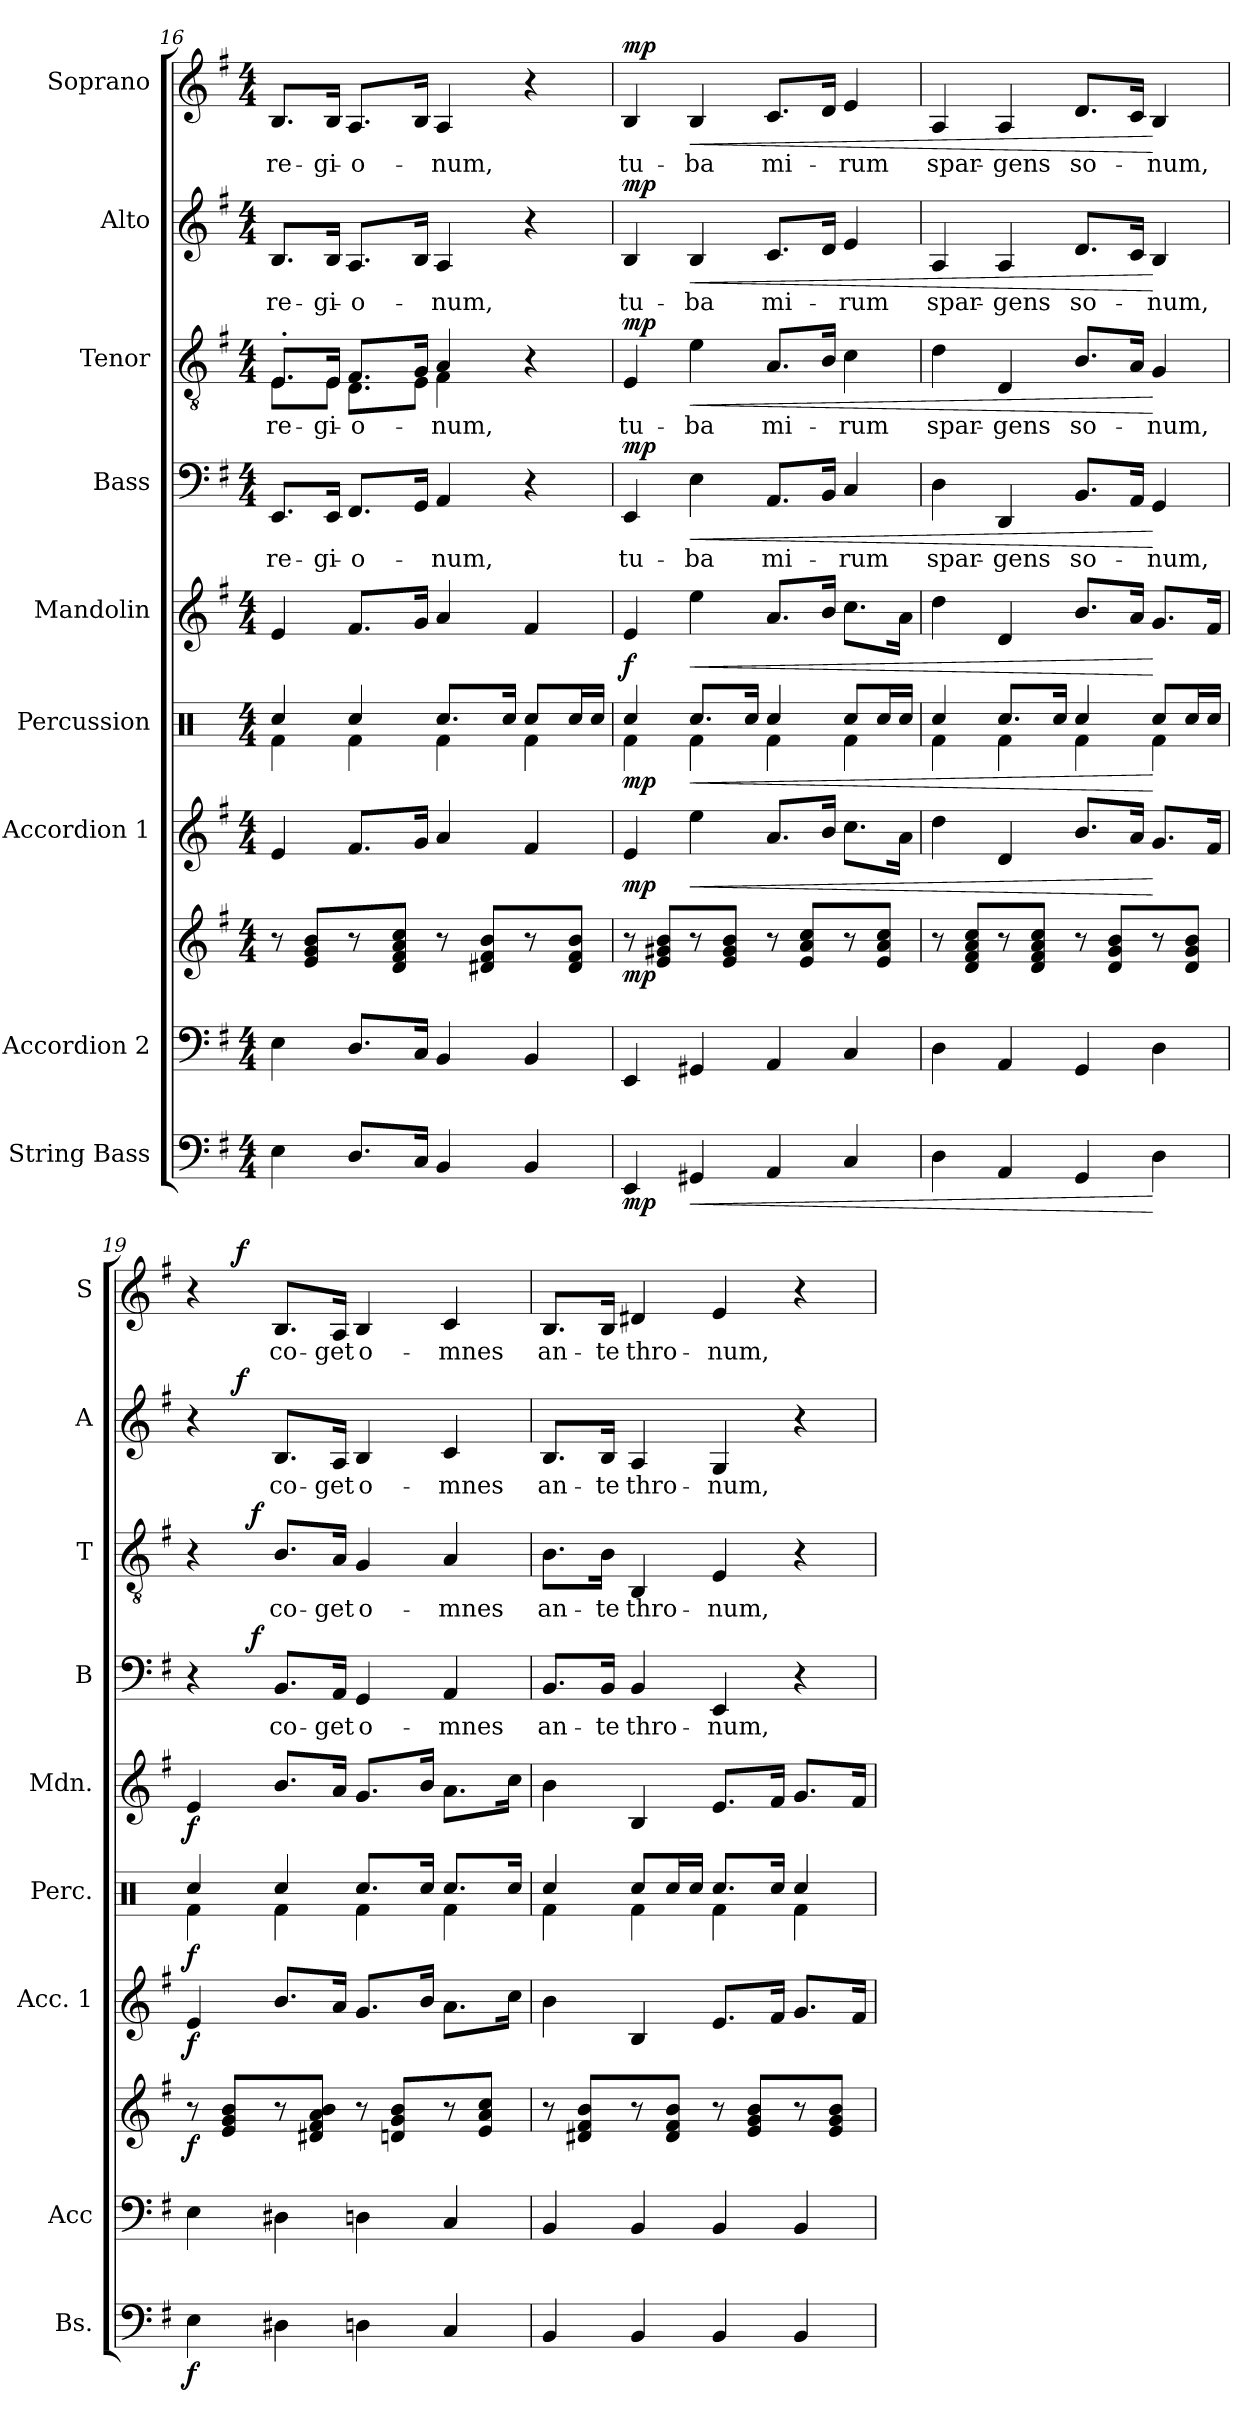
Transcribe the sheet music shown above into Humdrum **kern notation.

**kern	**dynam	**kern	**kern	**dynam	**kern	**dynam	**kern	**dynam	**kern	**dynam	**kern	**text	**dynam	**kern	**text	**dynam	**kern	**text	**dynam	**kern	**text	**dynam
*part9	*part9	*part8	*part8	*part8	*part7	*part7	*part6	*part6	*part5	*part5	*part4	*part4	*part4	*part3	*part3	*part3	*part2	*part2	*part2	*part1	*part1	*part1
*staff10	*staff10	*staff9	*staff8	*staff8/9	*staff7	*staff7	*staff6	*staff6	*staff5	*staff5	*staff4	*staff4	*staff4	*staff3	*staff3	*staff3	*staff2	*staff2	*staff2	*staff1	*staff1	*staff1
*I"String Bass	*	*I"Accordion 2	*	*	*I"Accordion 1	*	*I"Percussion	*	*I"Mandolin	*	*I"Bass	*	*	*I"Tenor	*	*	*I"Alto	*	*	*I"Soprano	*	*
*I'Bs.	*	*I'Acc	*	*	*I'Acc. 1	*	*I'Perc.	*	*I'Mdn.	*	*I'B	*	*	*I'T	*	*	*I'A	*	*	*I'S	*	*
*clefF4	*	*clefF4	*clefG2	*	*clefG2	*	*clefX	*	*clefG2	*	*clefF4	*	*	*clefGv2	*	*	*clefG2	*	*	*clefG2	*	*
*ITrd4c7	*	*ITrd-3c-5	*ITrd-3c-5	*	*ITrd-3c-5	*	*	*	*ITrd4c7	*	*ITrd-3c-5	*	*	*ITrd-3c-5	*	*	*ITrd-3c-5	*	*	*ITrd-3c-5	*	*
*k[]	*	*k[]	*k[]	*	*k[]	*	*k[]	*	*k[]	*	*k[]	*	*	*k[]	*	*	*k[]	*	*	*k[]	*	*
*C:	*	*C:	*C:	*	*C:	*	*C:	*	*C:	*	*C:	*	*	*C:	*	*	*C:	*	*	*C:	*	*
*M4/4	*	*M4/4	*M4/4	*	*M4/4	*	*M4/4	*	*M4/4	*	*M4/4	*	*	*M4/4	*	*	*M4/4	*	*	*M4/4	*	*
=16	=16	=16	=16	=16	=16	=16	=16	=16	=16	=16	=16	=16	=16	=16	=16	=16	=16	=16	=16	=16	=16	=16
*	*	*	*	*	*	*	*^	*	*	*	*	*	*	*	*	*	*	*	*	*	*	*
!	!	!	!	!	!	!	!	!	!	!	!	!	!LO:LY:b	!	!	!LO:LY:b	!	!	!LO:LY:b	!	!	!LO:LY:b	!
*	*	*	*	*	*	*	*	*	*	*	*	*	*	*	*^	*	*	*	*	*	*	*	*
*	*	*	*	*	*	*	*	*	*	*	*	*	*	*	*	*^	*	*	*	*	*	*	*	*
*	*	*	*	*	*	*	*	*	*	*	*	*	*	*	*	*	*^	*	*	*	*	*	*	*	*
4AA\	.	4A\	8r	.	4a/	.	4Rcc/	4Rf\	.	4A/	.	8.AA/L	re-	.	8.A'>/L	8.A\L	4ryy	2ryy	re-	.	8.e/L	re-	.	8.e/L	re-	.
.	.	.	8a/ 8cc/ 8ee/L	.	.	.	.	.	.	.	.	.	.	.	.	.	.	.	.	.	.	.	.	.	.	.
!	!	!	!	!	!	!	!	!	!	!	!	!	!LO:LY:b	!	!	!	!	!	!LO:LY:b	!	!	!LO:LY:b	!	!	!LO:LY:b	!
.	.	.	.	.	.	.	.	.	.	.	.	16AA/Jk	-gi-	.	16A/Jk	8A\J	.	.	-gi-	.	16e/Jk	-gi-	.	16e/Jk	-gi-	.
!	!	!	!	!	!	!	!	!	!	!	!	!	!LO:LY:b	!	!	!	!	!	!LO:LY:b	!	!	!LO:LY:b	!	!	!LO:LY:b	!
8.GG/L	.	8.G/L	8r	.	8.b/L	.	4Rcc/	4Rf\	.	8.B/L	.	8.BB/L	-o-	.	8.B/L	.	8.G\L	.	-o-	.	8.d/L	-o-	.	8.d/L	-o-	.
.	.	.	.	.	.	.	.	.	.	.	.	.	.	.	.	2ryy	.	.	.	.	.	.	.	.	.	.
.	.	.	8g/ 8b/ 8dd/ 8ff/J	.	.	.	.	.	.	.	.	.	.	.	.	.	.	.	.	.	.	.	.	.	.	.
16FF/Jk	.	16F/Jk	.	.	16cc/Jk	.	.	.	.	16c/Jk	.	16C/Jk	.	.	16c/Jk	.	8A\J	.	.	.	16e/Jk	.	.	16e/Jk	.	.
!	!	!	!	!	!	!	!	!	!	!	!	!	!LO:LY:b	!	!	!	!	!	!LO:LY:b	!	!	!LO:LY:b	!	!	!LO:LY:b	!
4EE/	.	4E/	8r	.	4dd/	.	8.Rcc/L	4Rf\	.	4d/	.	4D/	-num,	.	4d/	.	.	4B\	-num,	.	4d/	-num,	.	4d/	-num,	.
.	.	.	.	.	.	.	.	.	.	.	.	.	.	.	.	.	4..ryy	.	.	.	.	.	.	.	.	.
.	.	.	8g#X/ 8b/ 8ee/L	.	.	.	.	.	.	.	.	.	.	.	.	.	.	.	.	.	.	.	.	.	.	.
.	.	.	.	.	.	.	16Rcc/Jk	.	.	.	.	.	.	.	.	.	.	.	.	.	.	.	.	.	.	.
4EE/	.	4E/	8r	.	4b/	.	8Rcc/L	4Rf\	.	4B/	.	4r	.	.	4ryy	.	.	4r	.	.	4r	.	.	4r	.	.
.	.	.	.	.	.	.	.	.	.	.	.	.	.	.	.	8.ryy	.	.	.	.	.	.	.	.	.	.
.	.	.	8g#/ 8b/ 8ee/J	.	.	.	16Rcc/L	.	.	.	.	.	.	.	.	.	.	.	.	.	.	.	.	.	.	.
.	.	.	.	.	.	.	16Rcc/JJ	.	.	.	.	.	.	.	.	.	.	.	.	.	.	.	.	.	.	.
*	*	*	*	*	*	*	*	*	*	*	*	*	*	*	*v	*v	*v	*v	*	*	*	*	*	*	*	*
!!LO:PB:g=z
=17	=17	=17	=17	=17	=17	=17	=17	=17	=17	=17	=17	=17	=17	=17	=17	=17	=17	=17	=17	=17	=17	=17	=17
!	!LO:DY:b	!	!	!LO:DY:b	!	!LO:DY:b	!	!	!LO:DY:b	!	!LO:DY:b	!	!LO:LY:b	!LO:DY:b	!	!LO:LY:b	!LO:DY:b	!	!LO:LY:b	!LO:DY:b	!	!LO:LY:b	!LO:DY:b
4AAA/	mp	4AA/	8r	mp	4a/	mp	4Rcc/	4Rf\	mp	4A/	f	4AA/	tu-	mp	4A/	tu-	mp	4e/	tu-	mp	4e/	tu-	mp
.	.	.	8a/ 8cc#X/ 8ee/L	.	.	.	.	.	.	.	.	.	.	.	.	.	.	.	.	.	.	.	.
!	!LO:HP:b	!	!	!	!	!LO:HP:b	!	!	!LO:HP:b	!	!LO:HP:b	!	!LO:LY:b	!LO:HP:b	!	!LO:LY:b	!LO:HP:b	!	!LO:LY:b	!LO:HP:b	!	!LO:LY:b	!LO:HP:b
4CC#X/	<	4C#X/	8r	.	4aa\	<	8.Rcc/L	4Rf\	<	4a\	<	4A\	-ba	<	4a\	-ba	<	4e/	-ba	<	4e/	-ba	<
.	.	.	8a/ 8cc#/ 8ee/J	.	.	.	.	.	.	.	.	.	.	.	.	.	.	.	.	.	.	.	.
.	.	.	.	.	.	.	16Rcc/Jk	.	.	.	.	.	.	.	.	.	.	.	.	.	.	.	.
!	!	!	!	!	!	!	!	!	!	!	!	!	!LO:LY:b	!	!	!LO:LY:b	!	!	!LO:LY:b	!	!	!LO:LY:b	!
4DD/	.	4D/	8r	.	8.dd/L	.	4Rcc/	4Rf\	.	8.d/L	.	8.D/L	mi-	.	8.d/L	mi-	.	8.f/L	mi-	.	8.f/L	mi-	.
.	.	.	8a/ 8dd/ 8ff/L	.	.	.	.	.	.	.	.	.	.	.	.	.	.	.	.	.	.	.	.
.	.	.	.	.	16ee/Jk	.	.	.	.	16e/Jk	.	16E/Jk	.	.	16e/Jk	.	.	16g/Jk	.	.	16g/Jk	.	.
!	!	!	!	!	!	!	!	!	!	!	!	!	!LO:LY:b	!	!	!LO:LY:b	!	!	!LO:LY:b	!	!	!LO:LY:b	!
4FF/	.	4F/	8r	.	8.ff\L	.	8Rcc/L	4Rf\	.	8.f\L	.	4F/	-rum	.	4f\	-rum	.	4a/	-rum	.	4a/	-rum	.
.	.	.	8a/ 8dd/ 8ff/J	.	.	.	16Rcc/L	.	.	.	.	.	.	.	.	.	.	.	.	.	.	.	.
.	.	.	.	.	16dd\Jk	.	16Rcc/JJ	.	.	16d\Jk	.	.	.	.	.	.	.	.	.	.	.	.	.
=18	=18	=18	=18	=18	=18	=18	=18	=18	=18	=18	=18	=18	=18	=18	=18	=18	=18	=18	=18	=18	=18	=18	=18
!	!	!	!	!	!	!	!	!	!	!	!	!	!LO:LY:b	!	!	!LO:LY:b	!	!	!LO:LY:b	!	!	!LO:LY:b	!
4GG\	.	4G\	8r	.	4gg\	.	4Rcc/	4Rf\	.	4g\	.	4G\	spar-	.	4g\	spar-	.	4d/	spar-	.	4d/	spar-	.
.	.	.	8g/ 8b/ 8dd/ 8ff/L	.	.	.	.	.	.	.	.	.	.	.	.	.	.	.	.	.	.	.	.
!	!	!	!	!	!	!	!	!	!	!	!	!	!LO:LY:b	!	!	!LO:LY:b	!	!	!LO:LY:b	!	!	!LO:LY:b	!
4DD/	.	4D/	8r	.	4g/	.	8.Rcc/L	4Rf\	.	4G/	.	4GG/	-gens	.	4G/	-gens	.	4d/	-gens	.	4d/	-gens	.
.	.	.	8g/ 8b/ 8dd/ 8ff/J	.	.	.	.	.	.	.	.	.	.	.	.	.	.	.	.	.	.	.	.
.	.	.	.	.	.	.	16Rcc/Jk	.	.	.	.	.	.	.	.	.	.	.	.	.	.	.	.
!	!	!	!	!	!	!	!	!	!	!	!	!	!LO:LY:b	!	!	!LO:LY:b	!	!	!LO:LY:b	!	!	!LO:LY:b	!
4CC/	.	4C/	8r	.	8.ee/L	.	4Rcc/	4Rf\	.	8.e/L	.	8.E/L	so-	.	8.e/L	so-	.	8.g/L	so-	.	8.g/L	so-	.
.	.	.	8g/ 8cc/ 8ee/L	.	.	.	.	.	.	.	.	.	.	.	.	.	.	.	.	.	.	.	.
.	.	.	.	.	16dd/Jk	.	.	.	.	16d/Jk	.	16D/Jk	.	.	16d/Jk	.	.	16f/Jk	.	.	16f/Jk	.	.
!	!	!	!	!	!	!	!	!	!	!	!	!	!LO:LY:b	!	!	!LO:LY:b	!	!	!LO:LY:b	!	!	!LO:LY:b	!
4GG\	[	4G\	8r	.	8.cc/L	[	8Rcc/L	4Rf\	[	8.c/L	[	4C/	-num,	[	4c/	-num,	[	4e/	-num,	[	4e/	-num,	[
.	.	.	8g/ 8cc/ 8ee/J	.	.	.	16Rcc/L	.	.	.	.	.	.	.	.	.	.	.	.	.	.	.	.
.	.	.	.	.	16b/Jk	.	16Rcc/JJ	.	.	16B/Jk	.	.	.	.	.	.	.	.	.	.	.	.	.
=19	=19	=19	=19	=19	=19	=19	=19	=19	=19	=19	=19	=19	=19	=19	=19	=19	=19	=19	=19	=19	=19	=19	=19
!	!LO:DY:b	!	!	!LO:DY:b	!	!LO:DY:b	!	!	!LO:DY:b	!	!LO:DY:b	!	!	!	!	!	!	!	!	!	!	!	!
*	*	*	*	*	*	*	*	*	*	*	*	*^	*	*	*^	*	*	*^	*	*	*^	*	*
4AA\	f	4A\	8r	f	4a/	f	4Rcc/	4Rf\	f	4A/	f	4r	8.ryy	.	.	4r	8.ryy	.	.	4r	8ryy	.	.	4r	8ryy	.	.
.	.	.	8a/ 8cc/ 8ee/L	.	.	.	.	.	.	.	.	.	.	.	.	.	.	.	.	.	32ryy	.	.	.	32ryy	.	.
!	!	!	!	!	!	!	!	!	!	!	!	!	!	!	!	!	!	!	!	!	!	!	!LO:DY:b	!	!	!	!LO:DY:b
.	.	.	.	.	.	.	.	.	.	.	.	.	.	.	.	.	.	.	.	.	2ryy	.	f	.	2ryy	.	f
!	!	!	!	!	!	!	!	!	!	!	!	!	!	!	!LO:DY:b	!	!	!	!LO:DY:b	!	!	!	!	!	!	!	!
.	.	.	.	.	.	.	.	.	.	.	.	.	2ryy	.	f	.	2ryy	.	f	.	.	.	.	.	.	.	.
!	!	!	!	!	!	!	!	!	!	!	!	!	!	!LO:LY:b	!	!	!	!LO:LY:b	!	!	!	!LO:LY:b	!	!	!	!LO:LY:b	!
4GG#X\	.	4G#X\	8r	.	8.ee/L	.	4Rcc/	4Rf\	.	8.e/L	.	8.E/L	.	co-	.	8.e/L	.	co-	.	8.e/L	.	co-	.	8.e/L	.	co-	.
.	.	.	8g#X/ 8b/ 8dd/ 8ee/J	.	.	.	.	.	.	.	.	.	.	.	.	.	.	.	.	.	.	.	.	.	.	.	.
!	!	!	!	!	!	!	!	!	!	!	!	!	!	!LO:LY:b	!	!	!	!LO:LY:b	!	!	!	!LO:LY:b	!	!	!	!LO:LY:b	!
.	.	.	.	.	16dd/Jk	.	.	.	.	16d/Jk	.	16D/Jk	.	-get	.	16d/Jk	.	-get	.	16d/Jk	.	-get	.	16d/Jk	.	-get	.
!	!	!	!	!	!	!	!	!	!	!	!	!	!	!LO:LY:b	!	!	!	!LO:LY:b	!	!	!	!LO:LY:b	!	!	!	!LO:LY:b	!
4GGn\	.	4Gn\	8r	.	8.cc/L	.	8.Rcc/L	4Rf\	.	8.c/L	.	4C/	.	o-	.	4c/	.	o-	.	4e/	.	o-	.	4e/	.	o-	.
.	.	.	8gn/ 8cc/ 8ee/L	.	.	.	.	.	.	.	.	.	.	.	.	.	.	.	.	.	.	.	.	.	.	.	.
.	.	.	.	.	.	.	.	.	.	.	.	.	.	.	.	.	.	.	.	.	4ryy	.	.	.	4ryy	.	.
.	.	.	.	.	16ee/Jk	.	16Rcc/Jk	.	.	16e/Jk	.	.	4ryy	.	.	.	4ryy	.	.	.	.	.	.	.	.	.	.
!	!	!	!	!	!	!	!	!	!	!	!	!	!	!LO:LY:b	!	!	!	!LO:LY:b	!	!	!	!LO:LY:b	!	!	!	!LO:LY:b	!
4FF/	.	4F/	8r	.	8.dd\L	.	8.Rcc/L	4Rf\	.	8.d\L	.	4D/	.	-mnes	.	4d/	.	-mnes	.	4f/	.	-mnes	.	4f/	.	-mnes	.
.	.	.	8a/ 8dd/ 8ff/J	.	.	.	.	.	.	.	.	.	.	.	.	.	.	.	.	.	.	.	.	.	.	.	.
.	.	.	.	.	.	.	.	.	.	.	.	.	.	.	.	.	.	.	.	.	16.ryy	.	.	.	16.ryy	.	.
.	.	.	.	.	16ff\Jk	.	16Rcc/Jk	.	.	16f\Jk	.	.	16ryy	.	.	.	16ryy	.	.	.	.	.	.	.	.	.	.
!!LO:PB:g=z
=20	=20	=20	=20	=20	=20	=20	=20	=20	=20	=20	=20	=20	=20	=20	=20	=20	=20	=20	=20	=20	=20	=20	=20	=20	=20	=20	=20
!	!	!	!	!	!	!	!	!	!	!	!	!	!	!LO:LY:b	!	!	!	!LO:LY:b	!	!	!	!LO:LY:b	!	!	!	!LO:LY:b	!
*	*	*	*	*	*	*	*	*	*	*	*	*v	*v	*	*	*	*	*	*	*v	*v	*	*	*v	*v	*	*
*	*	*	*	*	*	*	*	*	*	*	*	*	*	*	*v	*v	*	*	*	*	*	*	*	*
4EE/	.	4E/	8r	.	4ee\	.	4Rcc/	4Rf\	.	4e\	.	8.E/L	an-	.	8.e\L	an-	.	8.e/L	an-	.	8.e/L	an-	.
.	.	.	8g#X/ 8b/ 8ee/L	.	.	.	.	.	.	.	.	.	.	.	.	.	.	.	.	.	.	.	.
!	!	!	!	!	!	!	!	!	!	!	!	!	!LO:LY:b	!	!	!LO:LY:b	!	!	!LO:LY:b	!	!	!LO:LY:b	!
.	.	.	.	.	.	.	.	.	.	.	.	16E/Jk	-te	.	16e\Jk	-te	.	16e/Jk	-te	.	16e/Jk	-te	.
!	!	!	!	!	!	!	!	!	!	!	!	!	!LO:LY:b	!	!	!LO:LY:b	!	!	!LO:LY:b	!	!	!LO:LY:b	!
4EE/	.	4E/	8r	.	4e/	.	8Rcc/L	4Rf\	.	4E/	.	4E/	thro-	.	4E/	thro-	.	4d/	thro-	.	4g#X/	thro-	.
.	.	.	8g#/ 8b/ 8ee/J	.	.	.	16Rcc/L	.	.	.	.	.	.	.	.	.	.	.	.	.	.	.	.
.	.	.	.	.	.	.	16Rcc/JJ	.	.	.	.	.	.	.	.	.	.	.	.	.	.	.	.
!	!	!	!	!	!	!	!	!	!	!	!	!	!LO:LY:b	!	!	!LO:LY:b	!	!	!LO:LY:b	!	!	!LO:LY:b	!
4EE/	.	4E/	8r	.	8.a/L	.	8.Rcc/L	4Rf\	.	8.A/L	.	4AA/	-num,	.	4A/	-num,	.	4c/	-num,	.	4a/	-num,	.
.	.	.	8a/ 8cc/ 8ee/L	.	.	.	.	.	.	.	.	.	.	.	.	.	.	.	.	.	.	.	.
.	.	.	.	.	16b/Jk	.	16Rcc/Jk	.	.	16B/Jk	.	.	.	.	.	.	.	.	.	.	.	.	.
4EE/	.	4E/	8r	.	8.cc/L	.	4Rcc/	4Rf\	.	8.c/L	.	4r	.	.	4r	.	.	4r	.	.	4r	.	.
.	.	.	8a/ 8cc/ 8ee/J	.	.	.	.	.	.	.	.	.	.	.	.	.	.	.	.	.	.	.	.
.	.	.	.	.	16b/Jk	.	.	.	.	16B/Jk	.	.	.	.	.	.	.	.	.	.	.	.	.
*	*	*	*	*	*	*	*v	*v	*	*	*	*	*	*	*	*	*	*	*	*	*	*	*
=	=	=	=	=	=	=	=	=	=	=	=	=	=	=	=	=	=	=	=	=	=	=
*-	*-	*-	*-	*-	*-	*-	*-	*-	*-	*-	*-	*-	*-	*-	*-	*-	*-	*-	*-	*-	*-	*-
